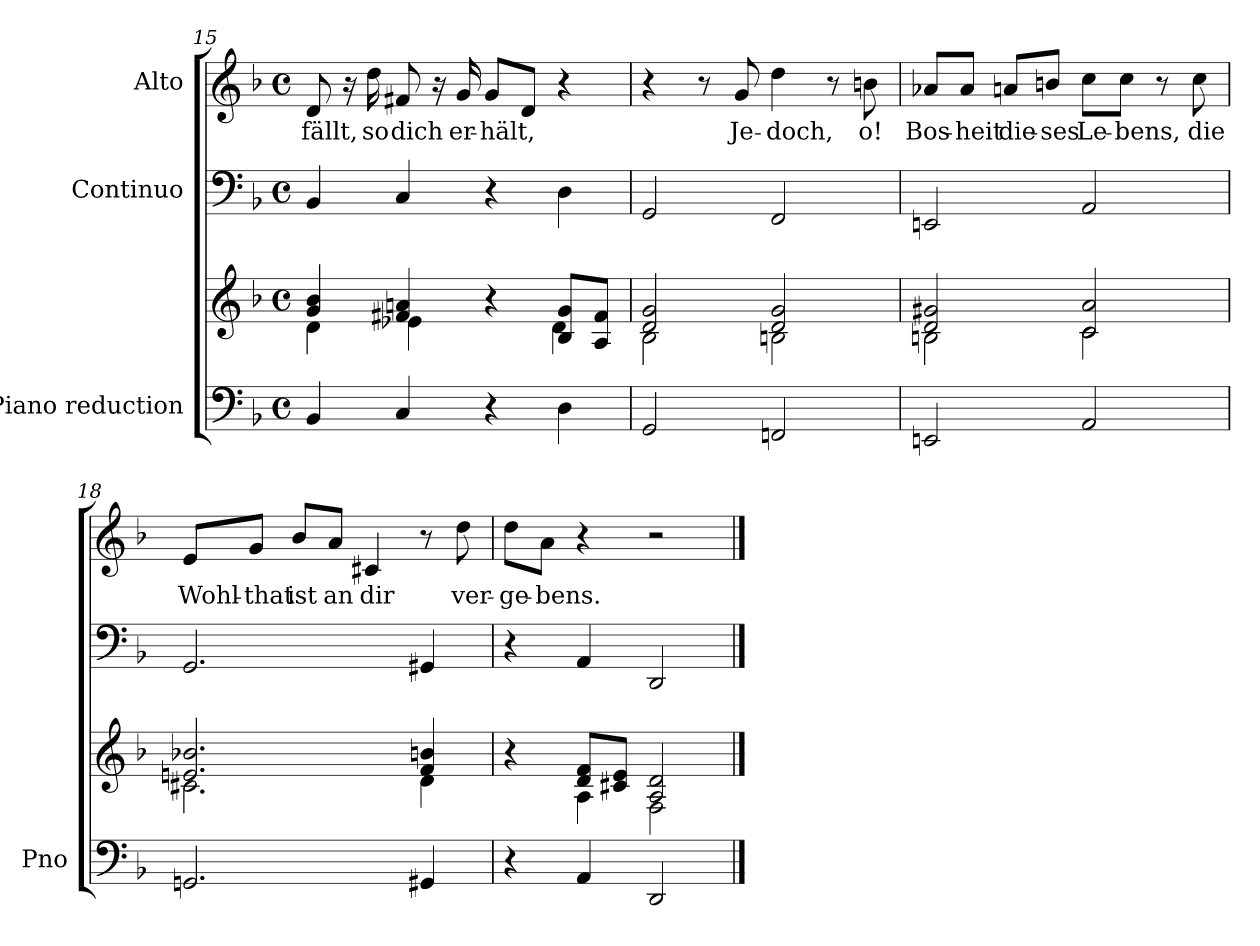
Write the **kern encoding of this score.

**kern	**kern	**kern	**kern	**text
*part3	*part3	*part2	*part1	*part1
*staff4	*staff3	*staff2	*staff1	*staff1
*I"Piano reduction	*	*I"Continuo	*I"Alto	*
*I'Pno	*	*	*	*
*clefF4	*clefG2	*clefF4	*clefG2	*
*k[b-]	*k[b-]	*k[b-]	*k[b-]	*
*M4/4	*M4/4	*M4/4	*M4/4	*
*met(c)	*met(c)	*met(c)	*met(c)	*
=15	=15	=15	=15	=15
*	*^	*	*	*
!	!	!	!	!	!LO:LY:b
4BB-/	4g/ 4b-/	4d\	4BB-/	8d/	fällt,
.	.	.	.	16r	.
!	!	!	!	!	!LO:LY:b
.	.	.	.	16dd\	so
!	!	!	!	!	!LO:LY:b
4C/	4f#X/ 4an/	4e-X\	4C/	8f#X/	dich
.	.	.	.	16r	.
!	!	!	!	!	!LO:LY:b
.	.	.	.	16g/	er-
!	!	!	!	!	!LO:LY:b
4r	4r	4ryy	4r	8g/L	hält,
.	.	.	.	8d/J	.
4D\	8B-/ 8g/L	4d\	4D\	4r	.
.	8A/ 8f#/J	.	.	.	.
=16	=16	=16	=16	=16	=16
2GG/	2d/ 2g/	2B-\	2GG/	4r	.
.	.	.	.	8r	.
!	!	!	!	!	!LO:LY:b
.	.	.	.	8g/	Je-
!	!	!	!	!	!LO:LY:b
2FFn/	2d/ 2g/	2Bn\	2FF/	4dd\	doch,
.	.	.	.	8r	.
!	!	!	!	!	!LO:LY:b
.	.	.	.	8bn\	o!
!!LO:LB:g=z
=17	=17	=17	=17	=17	=17
!	!	!	!	!	!LO:LY:b
2EEn/	2d/ 2g#X/	2Bn\	2EEn/	8a-X/L	Bos-
!	!	!	!	!	!LO:LY:b
.	.	.	.	8a-/J	heit
!	!	!	!	!	!LO:LY:b
.	.	.	.	8an/L	die-
!	!	!	!	!	!LO:LY:b
.	.	.	.	8bn/J	ses
!	!	!	!	!	!LO:LY:b
2AA/	2c/ 2a/	2c\	2AA/	8cc\L	Le-
!	!	!	!	!	!LO:LY:b
.	.	.	.	8cc\J	bens,
.	.	.	.	8r	.
!	!	!	!	!	!LO:LY:b
.	.	.	.	8cc\	die
=18	=18	=18	=18	=18	=18
!	!	!	!	!	!LO:LY:b
2.GGn/	2.en/ 2.b-X/	2.c#X\	2.GG/	8e/L	Wohl-
!	!	!	!	!	!LO:LY:b
.	.	.	.	8g/J	that
!	!	!	!	!	!LO:LY:b
.	.	.	.	8b-/L	ist
!	!	!	!	!	!LO:LY:b
.	.	.	.	8a/J	an
!	!	!	!	!	!LO:LY:b
.	.	.	.	4c#X/	dir
4GG#X/	4f/ 4bn/	4d\	4GG#X/	8r	.
!	!	!	!	!	!LO:LY:b
.	.	.	.	8dd\	ver-
=19	=19	=19	=19	=19	=19
!	!	!	!	!	!LO:LY:b
4r	4r	4ryy	4r	8dd\L	ge-
!	!	!	!	!	!LO:LY:b
.	.	.	.	8a\J	bens.
4AA/	8d/ 8f/L	4A\	4AA/	4r	.
.	8c#X/ 8e/J	.	.	.	.
2DD/	2A/ 2d/	2F\	2DD/	2r	.
*	*v	*v	*	*	*
==	==	==	==	==
*-	*-	*-	*-	*-
